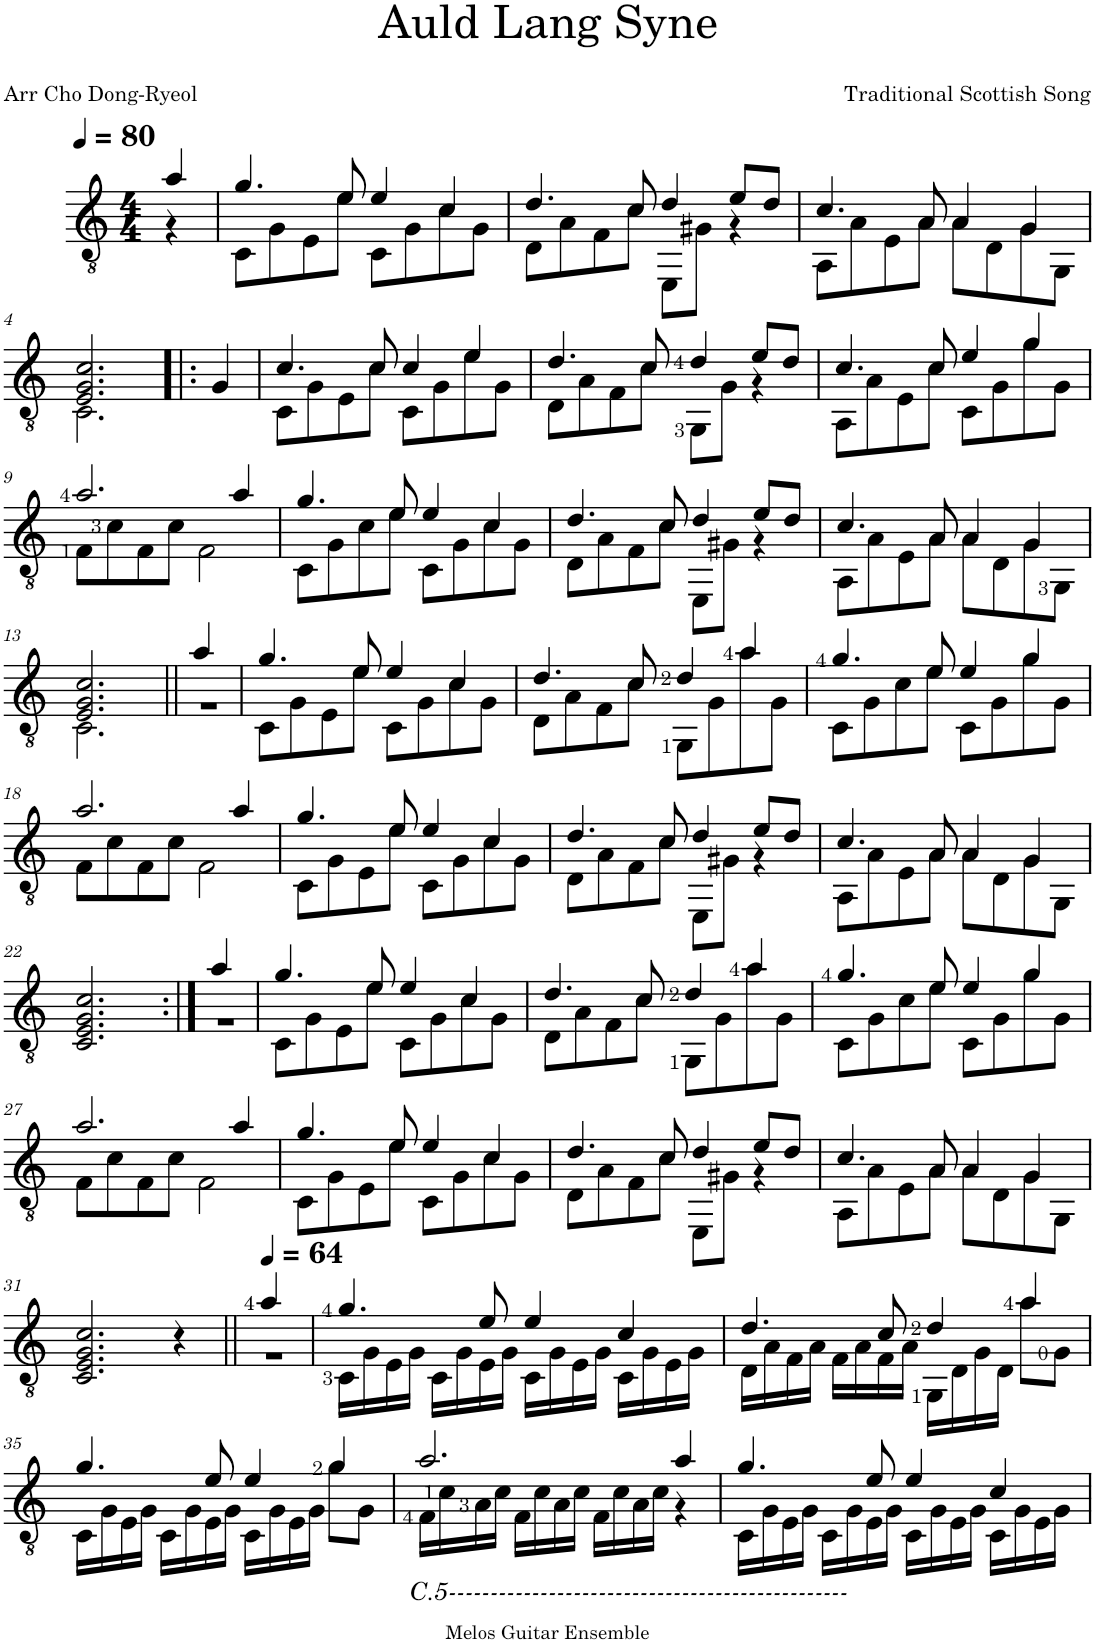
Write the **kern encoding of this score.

**kern
*part1
*staff1
*I"클래식 기타
*clefGv2
*k[]
*M4/4
*MM80
=
*^
4a/	4r
=1	=1
4.g/	8C\L
.	8G\
.	8E\
8e/	8e\J
4e/	8C\L
.	8G\
4c/	8c\
.	8G\J
=2	=2
4.d/	8D\L
.	8A\
.	8F\
8c/	8c\J
4d/	8EE\L
.	8G#X\J
8e/L	4r
8d/J	.
=3	=3
4.c/	8AA\L
.	8A\
.	8E\
8A/	8A\J
4A/	8A\L
.	8D\
4G/	8G\
.	8GG\J
!!LO:LB:g=z	!!
=4	=4
2.E/ 2.G/ 2.c/	2.C\
*v	*v
=5!|:
4G/
=6
*^
4.c/	8C\L
.	8G\
.	8E\
8c/	8c\J
4c/	8C\L
.	8G\
4e/	8e\
.	8G\J
=7	=7
4.d/	8D\L
.	8A\
.	8F\
8c/	8c\J
4d/	8GG\L
.	8G\J
8e/L	4r
8d/J	.
=8	=8
4.c/	8AA\L
.	8A\
.	8E\
8c/	8c\J
4e/	8C\L
.	8G\
4g/	8g\
.	8G\J
!!LO:LB:g=z	!!
=9	=9
2.a/	8F\L
.	8c\
.	8F\
.	8c\J
.	2F\
4a/	.
=10	=10
4.g/	8C\L
.	8G\
.	8c\
8e/	8e\J
4e/	8C\L
.	8G\
4c/	8c\
.	8G\J
=11	=11
4.d/	8D\L
.	8A\
.	8F\
8c/	8c\J
4d/	8EE\L
.	8G#X\J
8e/L	4r
8d/J	.
=12	=12
4.c/	8AA\L
.	8A\
.	8E\
8A/	8A\J
4A/	8A\L
.	8D\
4G/	8G\
.	8GG\J
!!LO:LB:g=z	!!
=13	=13
2.E/ 2.G/ 2.c/	2.C\
=14||	=14||
4a/	1r
2.ryy	.
=15	=15
4.g/	8C\L
.	8G\
.	8E\
8e/	8e\J
4e/	8C\L
.	8G\
4c/	8c\
.	8G\J
=16	=16
4.d/	8D\L
.	8A\
.	8F\
8c/	8c\J
4d/	8GG\L
.	8G\
4a/	8a\
.	8G\J
=17	=17
4.g/	8C\L
.	8G\
.	8c\
8e/	8e\J
4e/	8C\L
.	8G\
4g/	8g\
.	8G\J
!!LO:LB:g=z	!!
=18	=18
2.a/	8F\L
.	8c\
.	8F\
.	8c\J
.	2F\
4a/	.
=19	=19
4.g/	8C\L
.	8G\
.	8E\
8e/	8e\J
4e/	8C\L
.	8G\
4c/	8c\
.	8G\J
=20	=20
4.d/	8D\L
.	8A\
.	8F\
8c/	8c\J
4d/	8EE\L
.	8G#X\J
8e/L	4r
8d/J	.
=21	=21
4.c/	8AA\L
.	8A\
.	8E\
8A/	8A\J
4A/	8A\L
.	8D\
4G/	8G\
.	8GG\J
*v	*v
!!LO:LB:g=z
=22
2.C/ 2.E/ 2.G/ 2.c/
=23:|!
*^
4a/	1r
2.ryy	.
=24	=24
4.g/	8C\L
.	8G\
.	8E\
8e/	8e\J
4e/	8C\L
.	8G\
4c/	8c\
.	8G\J
=25	=25
4.d/	8D\L
.	8A\
.	8F\
8c/	8c\J
4d/	8GG\L
.	8G\
4a/	8a\
.	8G\J
=26	=26
4.g/	8C\L
.	8G\
.	8c\
8e/	8e\J
4e/	8C\L
.	8G\
4g/	8g\
.	8G\J
!!LO:LB:g=z	!!
=27	=27
2.a/	8F\L
.	8c\
.	8F\
.	8c\J
.	2F\
4a/	.
=28	=28
4.g/	8C\L
.	8G\
.	8E\
8e/	8e\J
4e/	8C\L
.	8G\
4c/	8c\
.	8G\J
=29	=29
4.d/	8D\L
.	8A\
.	8F\
8c/	8c\J
4d/	8EE\L
.	8G#X\J
8e/L	4r
8d/J	.
=30	=30
4.c/	8AA\L
.	8A\
.	8E\
8A/	8A\J
4A/	8A\L
.	8D\
4G/	8G\
.	8GG\J
*v	*v
!!LO:LB:g=z
=31
2.C/ 2.E/ 2.G/ 2.c/
4r
=32||
*MM64
*^
4a/	1r
2.ryy	.
=33	=33
4.g/	16C\LL
.	16G\
.	16E\
.	16G\JJ
.	16C\LL
.	16G\
8e/	16E\
.	16G\JJ
4e/	16C\LL
.	16G\
.	16E\
.	16G\JJ
4c/	16C\LL
.	16G\
.	16E\
.	16G\JJ
=34	=34
4.d/	16D\LL
.	16A\
.	16F\
.	16A\JJ
.	16F\LL
.	16A\
8c/	16F\
.	16A\JJ
4d/	16GG\LL
.	16D\
.	16G\
.	16D\JJ
4a/	8a\L
.	8G\J
!!LO:LB:g=z	!!
=35	=35
4.g/	16C\LL
.	16G\
.	16E\
.	16G\JJ
.	16C\LL
.	16G\
8e/	16E\
.	16G\JJ
4e/	16C\LL
.	16G\
.	16E\
.	16G\JJ
4g/	8g\L
.	8G\J
=36	=36
!LO:TX:b:i:t=C.5------------------------------------------------	!
2.a/	16F\LL
.	16c\
.	16A\
.	16c\JJ
.	16F\LL
.	16c\
.	16A\
.	16c\JJ
.	16F\LL
.	16c\
.	16A\
.	16c\JJ
4a/	4r
=37	=37
4.g/	16C\LL
.	16G\
.	16E\
.	16G\JJ
.	16C\LL
.	16G\
8e/	16E\
.	16G\JJ
4e/	16C\LL
.	16G\
.	16E\
.	16G\JJ
4c/	16C\LL
.	16G\
.	16E\
.	16G\JJ
*v	*v
=
*-
